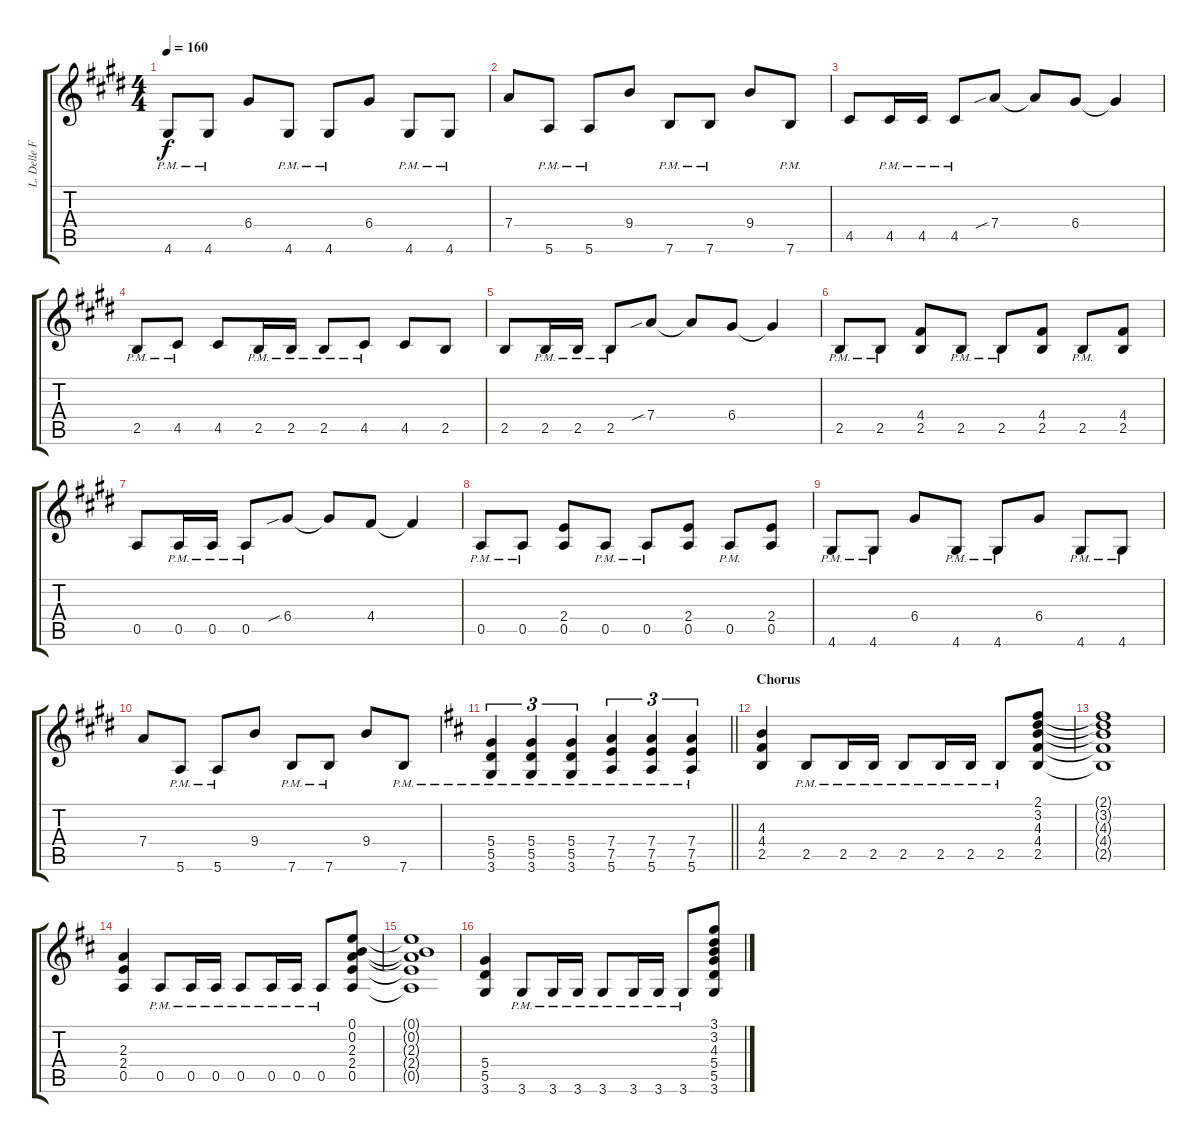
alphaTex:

\track ("L. Delle Fave (Dist. Guitar R)" "L. Delle F") {instrument overdrivenguitar}
\staff {score tabs}
\tuning (E4 B3 G3 D3 A2 E2) {hide}
\ts (4 4)
\tempo 160
\clef g2
\ks c#minor
4.6{pm}.8{dy f} 4.6{pm}.8 6.4.8 4.6{pm}.8 4.6{pm}.8 6.4.8 4.6{pm}.8 4.6{pm}.8 |
7.4.8 5.6{pm}.8 5.6{pm}.8 9.4.8 7.6{pm}.8 7.6{pm}.8 9.4.8 7.6{pm}.8 |
4.5.8 4.5{pm}.16 4.5{pm}.16 4.5{pm}.8 7.4{sib}.8 7.4{t}.8 6.4.8 6.4{t}.4 |
2.5{pm}.8 4.5{pm}.8 4.5.8 2.5{pm}.16 2.5{pm}.16 2.5{pm}.8 4.5{pm}.8 4.5.8 2.5.8 |
2.5.8 2.5{pm}.16 2.5{pm}.16 2.5{pm}.8 7.4{sib}.8 7.4{t}.8 6.4.8 6.4{t}.4 |
2.5{pm}.8 2.5{pm}.8 (4.4 2.5).8 2.5{pm}.8 2.5{pm}.8 (4.4 2.5).8 2.5{pm}.8 (4.4 2.5).8 |
0.5.8 0.5{pm}.16 0.5{pm}.16 0.5{pm}.8 6.4{sib}.8 6.4{t}.8 4.4.8 4.4{t}.4 |
0.5{pm}.8 0.5{pm}.8 (2.4 0.5).8 0.5{pm}.8 0.5{pm}.8 (2.4 0.5).8 0.5{pm}.8 (2.4 0.5).8 |
4.6{pm}.8 4.6{pm}.8 6.4.8 4.6{pm}.8 4.6{pm}.8 6.4.8 4.6{pm}.8 4.6{pm}.8 |
7.4.8 5.6{pm}.8 5.6{pm}.8 9.4.8 7.6{pm}.8 7.6{pm}.8 9.4.8 7.6{pm}.8 |
\barLineRight lightlight
\ks bminor
(5.4{pm} 5.5{pm} 3.6{pm}).4{tu (3 2)} (5.4{pm} 5.5{pm} 3.6{pm}).4{tu (3 2)} (5.4{pm} 5.5{pm} 3.6{pm}).4{tu (3 2)} (7.4{pm} 7.5{pm} 5.6{pm}).4{tu (3 2)} (7.4{pm} 7.5{pm} 5.6{pm}).4{tu (3 2)} (7.4{pm} 7.5{pm} 5.6{pm}).4{tu (3 2)} |
\section ("" "Chorus")
(4.3 4.4 2.5).4 2.5{pm}.8 2.5{pm}.16 2.5{pm}.16 2.5{pm}.8 2.5{pm}.16 2.5{pm}.16 2.5{pm}.8 (2.1 3.2 4.3 4.4 2.5).8 |
(2.1{t} 3.2{t} 4.3{t} 4.4{t} 2.5{t}).1 |
(2.3 2.4 0.5).4 0.5{pm}.8 0.5{pm}.16 0.5{pm}.16 0.5{pm}.8 0.5{pm}.16 0.5{pm}.16 0.5{pm}.8 (0.1 0.2 2.3 2.4 0.5).8 |
(0.1{t} 0.2{t} 2.3{t} 2.4{t} 0.5{t}).1 |
(5.4 5.5 3.6).4 3.6{pm}.8 3.6{pm}.16 3.6{pm}.16 3.6{pm}.8 3.6{pm}.16 3.6{pm}.16 3.6{pm}.8 (3.1 3.2 4.3 5.4 5.5 3.6).8
